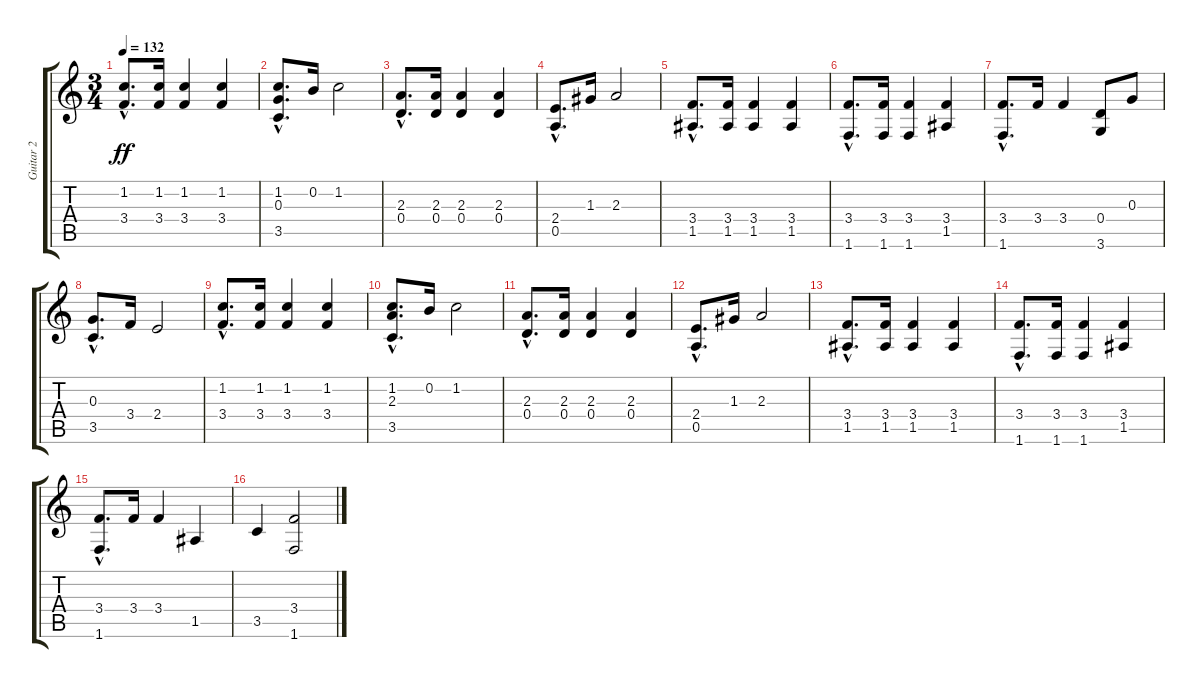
\track ("Guitar 2" "Guitar 2") {instrument acousticguitarnylon}
\staff {score tabs}
\tuning (E4 B3 G3 D3 A2 E2) {hide}
\ts (3 4)
\tempo 132
\clef g2
\ks c
(1.2{hac} 3.4{hac}).8{d dy ff instrument acousticguitarnylon} (1.2 3.4).16 (1.2 3.4).4 (1.2 3.4).4 |
(1.2{hac} 0.3{hac} 3.5{hac}).8{d} 0.2.16 1.2.2 |
(2.3{hac} 0.4{hac}).8{d} (2.3 0.4).16 (2.3 0.4).4 (2.3 0.4).4 |
(2.4{hac} 0.5{hac}).8{d} 1.3.16 2.3.2 |
(3.4{hac} 1.5{hac}).8{d} (3.4 1.5).16 (3.4 1.5).4 (3.4 1.5).4 |
(3.4{hac} 1.6{hac}).8{d} (3.4 1.6).16 (3.4 1.6).4 (3.4 1.5).4 |
(3.4{hac} 1.6{hac}).8{d} 3.4.16 3.4.4 (0.4 3.6).8 0.3.8 |
(0.3{hac} 3.5{hac}).8{d} 3.4.16 2.4.2 |
(1.2{hac} 3.4{hac}).8{d} (1.2 3.4).16 (1.2 3.4).4 (1.2 3.4).4 |
(1.2{hac} 2.3{hac} 3.5{hac}).8{d} 0.2.16 1.2.2 |
(2.3{hac} 0.4{hac}).8{d} (2.3 0.4).16 (2.3 0.4).4 (2.3 0.4).4 |
(2.4{hac} 0.5{hac}).8{d} 1.3.16 2.3.2 |
(3.4{hac} 1.5{hac}).8{d} (3.4 1.5).16 (3.4 1.5).4 (3.4 1.5).4 |
(3.4{hac} 1.6{hac}).8{d} (3.4 1.6).16 (3.4 1.6).4 (3.4 1.5).4 |
(3.4{hac} 1.6{hac}).8{d} 3.4.16 3.4.4 1.5.4 |
3.5.4 (3.4 1.6).2
